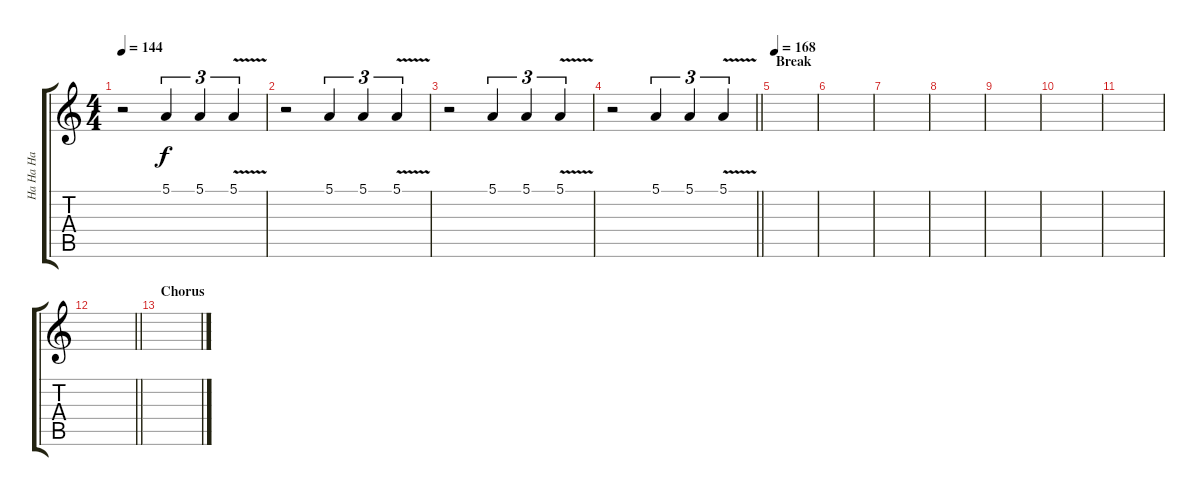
\track ("Ha Ha Ha" "Ha Ha Ha") {instrument choiraahs}
\staff {score tabs}
\tuning (E4 B3 G3 D3 A2 E2) {hide}
\ts (4 4)
\tempo 144
\clef g2
\ks c
r.2{dy f} 5.1.4{tu (3 2)} 5.1.4{tu (3 2)} 5.1{v}.4{tu (3 2)} |
r.2 5.1.4{tu (3 2)} 5.1.4{tu (3 2)} 5.1{v}.4{tu (3 2)} |
r.2 5.1.4{tu (3 2)} 5.1.4{tu (3 2)} 5.1{v}.4{tu (3 2)} |
\barLineRight lightlight
r.2 5.1.4{tu (3 2)} 5.1.4{tu (3 2)} 5.1{v}.4{tu (3 2)} |
\section ("" "Break")
\tempo 168
|
|
|
|
|
|
|
\barLineRight lightlight
|
\section ("" "Chorus")
